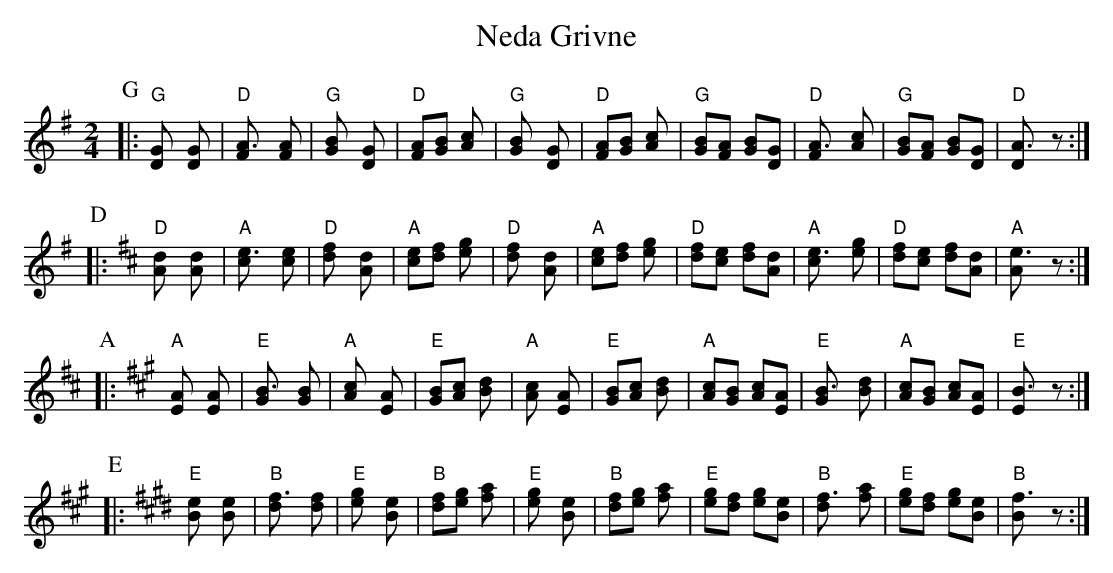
X:1
T:Neda Grivne
M:2/4
L:1/8
K:C
P:G
K:G
|: "G"[G2D] [G2D] | "D"[A3F] [AF] \
| "G"[B2G] [G2D] | "D"[AF][BG] [c2A] \
| "G"[B2G] [G2D] | "D"[AF][BG] [c2A] \
| "G"[BG][AF] [BG][GD] | "D"[A3F] [cA] \
| "G"[BG][AF] [BG][GD] | "D"[A3D] z :|
P:D
K:D
|: "D"[d2A] [d2A] | "A"[e3c] [ec] \
| "D"[f2d] [d2A] | "A"[ec][fd] [g2e] \
| "D"[f2d] [d2A] | "A"[ec][fd] [g2e] \
| "D"[fd][ec] [fd][dA] | "A"[e3c] [ge] \
| "D"[fd][ec] [fd][dA] | "A"[e3A] z :|
P:A
K:A
|: "A"[A2E] [A2E] | "E"[B3G] [BG] \
| "A"[c2A] [A2E] | "E"[BG][cA] [d2B] \
| "A"[c2A] [A2E] | "E"[BG][cA] [d2B] \
| "A"[cA][BG] [cA][AE] | "E"[B3G] [dB] \
| "A"[cA][BG] [cA][AE] | "E"[B3E] z :|
P:E
K:E
|: "E"[e2B] [e2B] | "B"[f3d] [fd] \
| "E"[g2e] [e2B] | "B"[fd][ge] [a2f] \
| "E"[g2e] [e2B] | "B"[fd][ge] [a2f] \
| "E"[ge][fd] [ge][eB] | "B"[f3d] [af] \
| "E"[ge][fd] [ge][eB] | "B"[f3B] z :|
